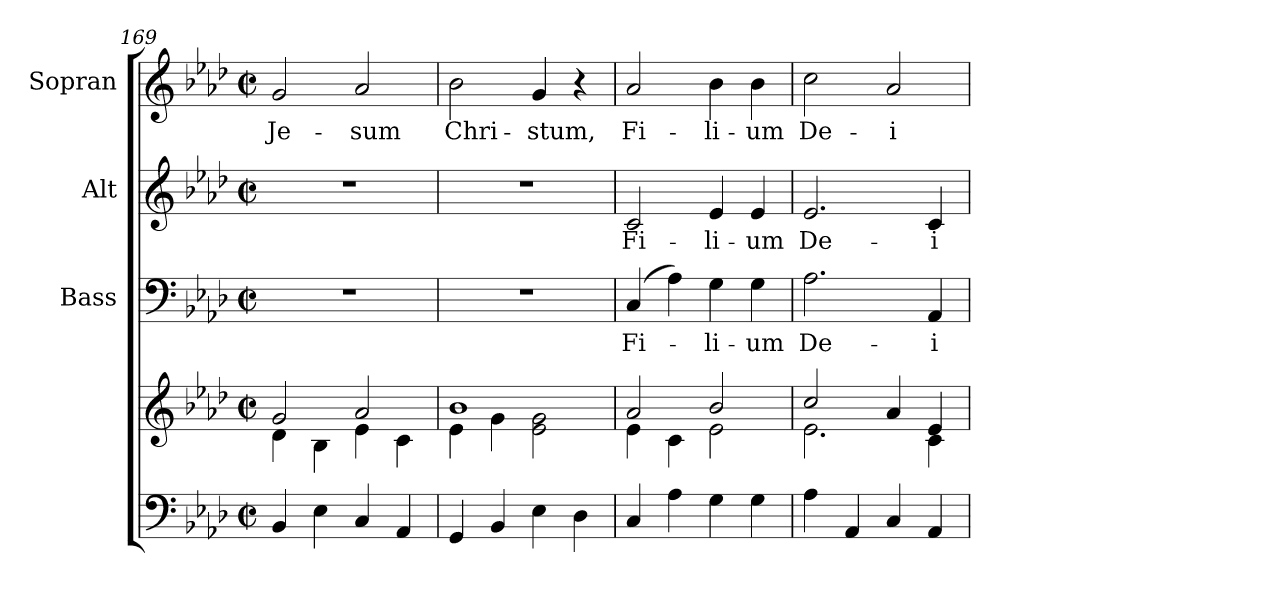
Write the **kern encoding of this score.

**kern	**kern	**kern	**text	**kern	**text	**kern	**text
*part4	*part4	*part3	*part3	*part2	*part2	*part1	*part1
*staff5	*staff4	*staff3	*staff3	*staff2	*staff2	*staff1	*staff1
*	*	*I"Bass	*	*I"Alt	*	*I"Sopran	*
*	*	*I'B.	*	*I'A.	*	*I'S.	*
*clefF4	*clefG2	*clefF4	*	*clefG2	*	*clefG2	*
*k[b-e-a-d-]	*k[b-e-a-d-]	*k[b-e-a-d-]	*	*k[b-e-a-d-]	*	*k[b-e-a-d-]	*
*A-:	*A-:	*A-:	*	*A-:	*	*A-:	*
*M2/2	*M2/2	*M2/2	*	*M2/2	*	*M2/2	*
*met(c|)	*met(c|)	*met(c|)	*	*met(c|)	*	*met(c|)	*
=169	=169	=169	=169	=169	=169	=169	=169
*	*^	*	*	*	*	*	*
!	!	!	!	!	!	!	!	!LO:LY:b
4BB-/	2g/	4d-\	1r	.	1r	.	2g/	Je-
4E-\	.	4B-\	.	.	.	.	.	.
!	!	!	!	!	!	!	!	!LO:LY:b
4C/	2a-/	4e-\	.	.	.	.	2a-/	-sum
4AA-/	.	4c\	.	.	.	.	.	.
!!LO:LB:g=z
=170	=170	=170	=170	=170	=170	=170	=170	=170
!	!	!	!	!	!	!	!	!LO:LY:b
4GG/	1b-	4e-\	1r	.	1r	.	2b-\	Chri-
4BB-/	.	4g\	.	.	.	.	.	.
!	!	!	!	!	!	!	!	!LO:LY:b
4E-\	.	2e-\ 2g\	.	.	.	.	4g/	-stum,
4D-\	.	.	.	.	.	.	4r	.
=171	=171	=171	=171	=171	=171	=171	=171	=171
!	!	!	!	!LO:LY:b	!	!LO:LY:b	!	!LO:LY:b
4C/	2a-/	4e-\	(4C/	Fi-	2c/	Fi-	2a-/	Fi-
4A-\	.	4c\	4A-\)	.	.	.	.	.
!	!	!	!	!LO:LY:b	!	!LO:LY:b	!	!LO:LY:b
4G\	2b-/	2e-\	4G\	-li-	4e-/	-li-	4b-\	-li-
!	!	!	!	!LO:LY:b	!	!LO:LY:b	!	!LO:LY:b
4G\	.	.	4G\	-um	4e-/	-um	4b-\	-um
=172	=172	=172	=172	=172	=172	=172	=172	=172
!	!	!	!	!LO:LY:b	!	!LO:LY:b	!	!LO:LY:b
4A-\	2cc/	2.e-\	2.A-\	De-	2.e-/	De-	2cc\	De-
4AA-/	.	.	.	.	.	.	.	.
!	!	!	!	!	!	!	!	!LO:LY:b
4C/	4a-/	.	.	.	.	.	2a-/	-i
!	!	!	!	!LO:LY:b	!	!LO:LY:b	!	!
4AA-/	4e-/	4c\	4AA-/	-i	4c/	-i	.	.
*	*v	*v	*	*	*	*	*	*
=	=	=	=	=	=	=	=
*-	*-	*-	*-	*-	*-	*-	*-
